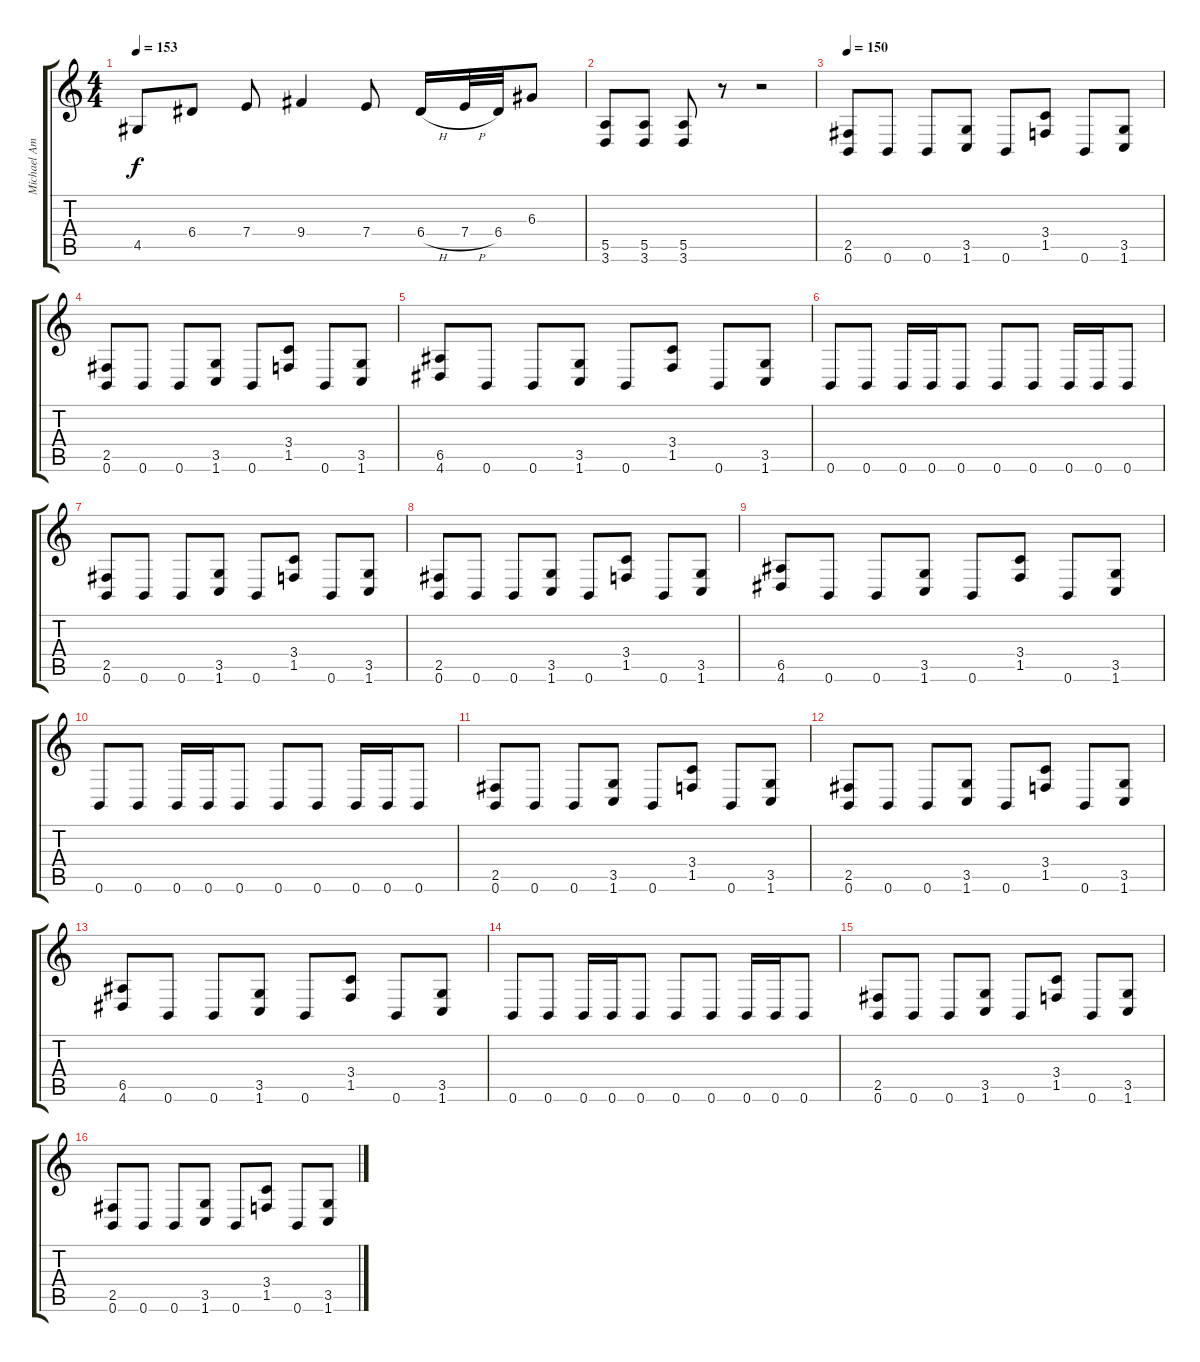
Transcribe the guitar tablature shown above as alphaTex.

\track ("Michael Amott" "Michael Am") {instrument distortionguitar}
\staff {score tabs}
\tuning (B3 Gb3 D3 A2 E2 B1) {hide}
\ts (4 4)
\tempo 153
\clef g2
\ks c
4.5.8{dy f} 6.4.8 7.4.8 9.4.4 7.4.8 6.4{h}.16 7.4{h}.32 6.4.32 6.3.8 |
(5.5 3.6).8 (5.5 3.6).8 (5.5 3.6).8 r.8 r.2 |
\tempo 150
(2.5 0.6).8 0.6.8 0.6.8 (3.5 1.6).8 0.6.8 (3.4 1.5).8 0.6.8 (3.5 1.6).8 |
(2.5 0.6).8 0.6.8 0.6.8 (3.5 1.6).8 0.6.8 (3.4 1.5).8 0.6.8 (3.5 1.6).8 |
(6.5 4.6).8 0.6.8 0.6.8 (3.5 1.6).8 0.6.8 (3.4 1.5).8 0.6.8 (3.5 1.6).8 |
0.6.8 0.6.8 0.6.16 0.6.16 0.6.8 0.6.8 0.6.8 0.6.16 0.6.16 0.6.8 |
(2.5 0.6).8 0.6.8 0.6.8 (3.5 1.6).8 0.6.8 (3.4 1.5).8 0.6.8 (3.5 1.6).8 |
(2.5 0.6).8 0.6.8 0.6.8 (3.5 1.6).8 0.6.8 (3.4 1.5).8 0.6.8 (3.5 1.6).8 |
(6.5 4.6).8 0.6.8 0.6.8 (3.5 1.6).8 0.6.8 (3.4 1.5).8 0.6.8 (3.5 1.6).8 |
0.6.8 0.6.8 0.6.16 0.6.16 0.6.8 0.6.8 0.6.8 0.6.16 0.6.16 0.6.8 |
(2.5 0.6).8 0.6.8 0.6.8 (3.5 1.6).8 0.6.8 (3.4 1.5).8 0.6.8 (3.5 1.6).8 |
(2.5 0.6).8 0.6.8 0.6.8 (3.5 1.6).8 0.6.8 (3.4 1.5).8 0.6.8 (3.5 1.6).8 |
(6.5 4.6).8 0.6.8 0.6.8 (3.5 1.6).8 0.6.8 (3.4 1.5).8 0.6.8 (3.5 1.6).8 |
0.6.8 0.6.8 0.6.16 0.6.16 0.6.8 0.6.8 0.6.8 0.6.16 0.6.16 0.6.8 |
(2.5 0.6).8 0.6.8 0.6.8 (3.5 1.6).8 0.6.8 (3.4 1.5).8 0.6.8 (3.5 1.6).8 |
(2.5 0.6).8 0.6.8 0.6.8 (3.5 1.6).8 0.6.8 (3.4 1.5).8 0.6.8 (3.5 1.6).8
